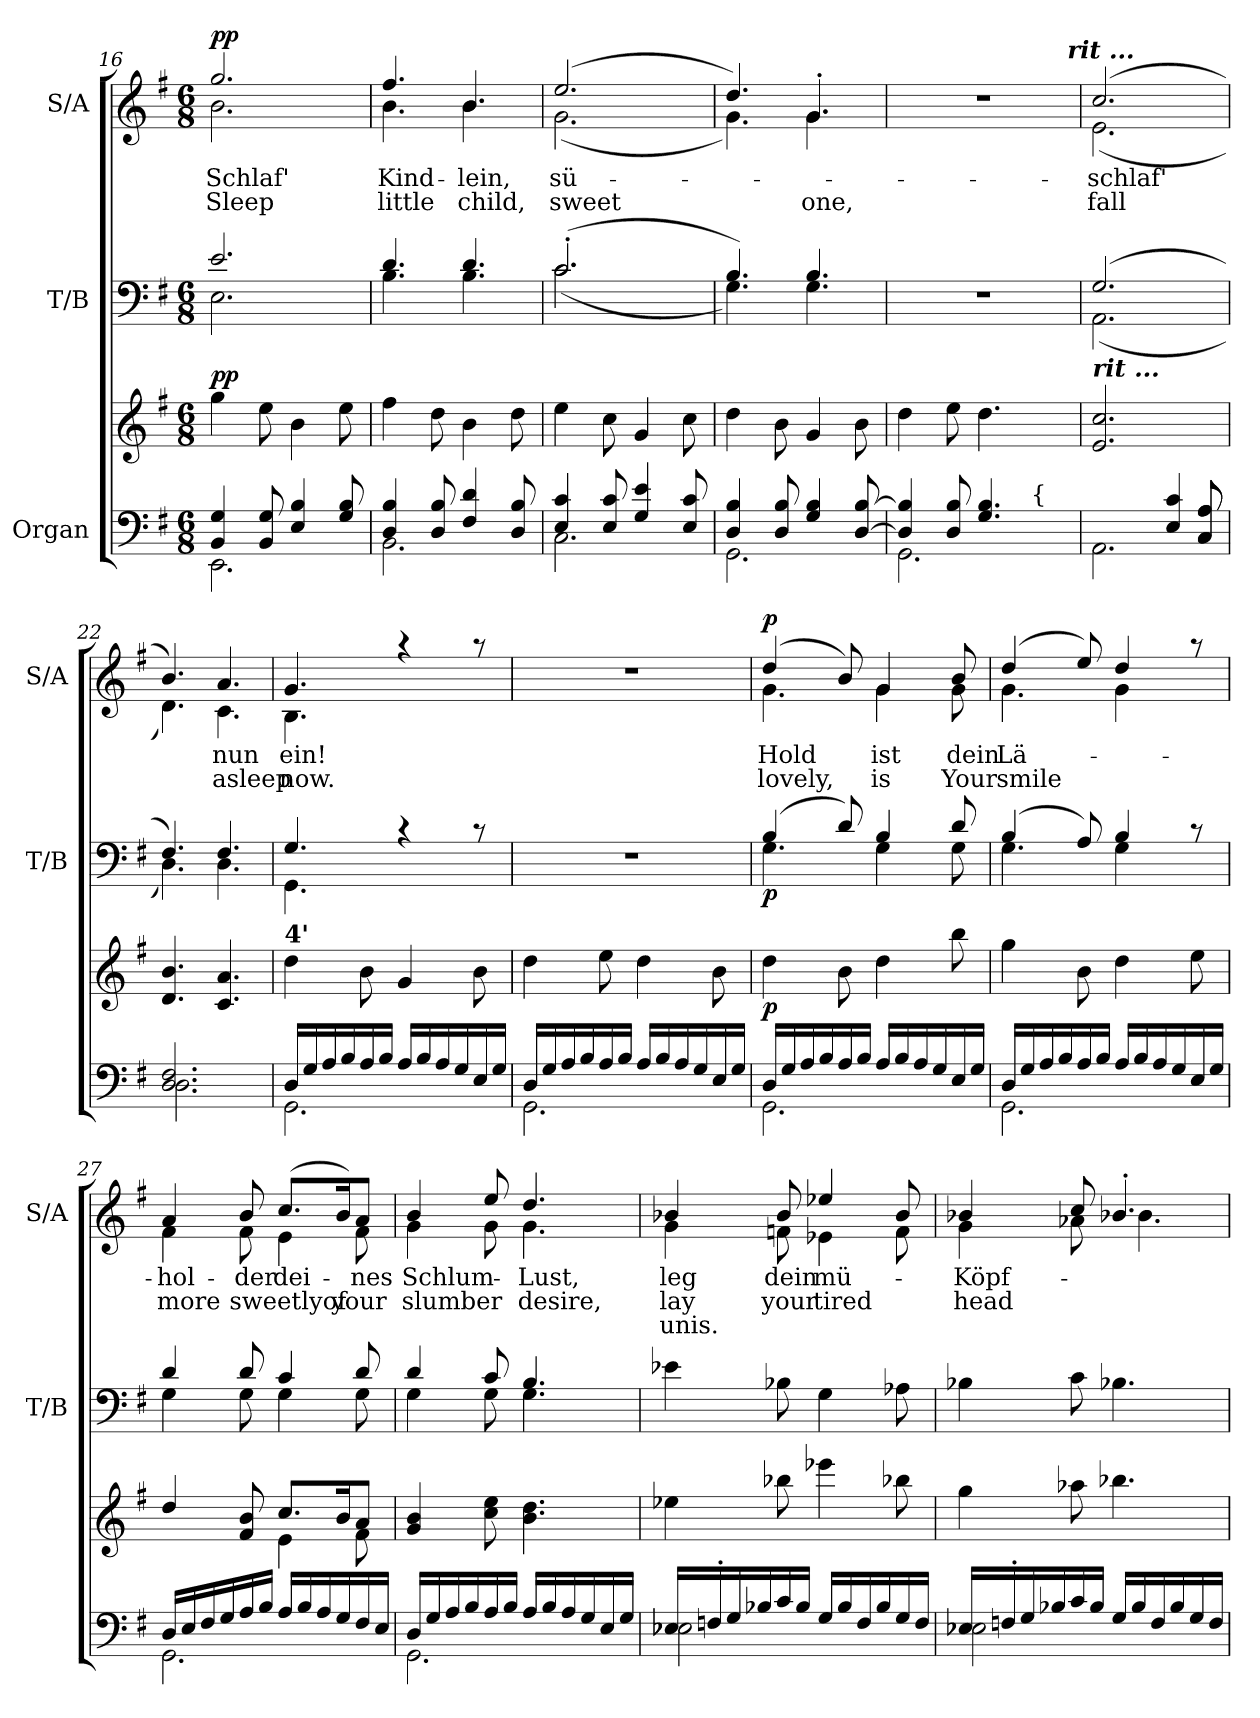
**kern	**kern	**dynam	**kern	**dynam	**kern	**text	**text	**text	**dynam
*part3	*part3	*part3	*part2	*part2	*part1	*part1	*part1	*part1	*part1
*staff4	*staff3	*staff3/4	*staff2	*staff2	*staff1	*staff1	*staff1	*staff1	*staff1
*I"Organ	*	*	*I"T/B	*	*I"S/A	*	*	*	*
*	*	*	*I'T/B	*	*I'S/A	*	*	*	*
*clefF4	*clefG2	*	*clefF4	*	*clefG2	*	*	*	*
*k[f#]	*k[f#]	*	*k[f#]	*	*k[f#]	*	*	*	*
*G:	*G:	*	*G:	*	*G:	*	*	*	*
*M6/8	*M6/8	*	*M6/8	*	*M6/8	*	*	*	*
=16	=16	=16	=16	=16	=16	=16	=16	=16	=16
*^	*	*	*^	*	*	*	*	*	*
!	!	!	!LO:DY:a	!	!	!	!	!LO:LY:b	!LO:LY:b	!	!LO:DY:a
*	*	*	*	*	*	*	*^	*	*	*	*
4BB/ 4G/	2.EE\	4gg\	pp	2.e/	2.E\	.	2.gg/	2.b\	Schlaf'	Sleep	.	pp
8BB/ 8G/	.	8ee\	.	.	.	.	.	.	.	.	.	.
4E/ 4B/	.	4b\	.	.	.	.	.	.	.	.	.	.
8G/ 8B/	.	8ee\	.	.	.	.	.	.	.	.	.	.
=17	=17	=17	=17	=17	=17	=17	=17	=17	=17	=17	=17	=17
!	!	!	!	!	!	!	!	!	!LO:LY:b	!LO:LY:b	!	!
4D/ 4B/	2.BB\	4ff#\	.	4.d/	4.B\	.	4.ff#/	4.b\	Kind-	little	.	.
8D/ 8B/	.	8dd\	.	.	.	.	.	.	.	.	.	.
!	!	!	!	!	!	!	!	!	!LO:LY:b	!LO:LY:b	!	!
4F#/ 4d/	.	4b\	.	4.d/	4.B\	.	4.b/	4.b\	-lein,	child,	.	.
8D/ 8B/	.	8dd\	.	.	.	.	.	.	.	.	.	.
!!LO:LB:g=z	!!
=18	=18	=18	=18	=18	=18	=18	=18	=18	=18	=18	=18	=18
!	!	!	!	!	!	!	!	!	!LO:LY:b	!LO:LY:b	!	!
4E/ 4c/	2.C\	4ee\	.	(>2.c'>/	(<2.c\	.	(2.ee/	(<2.g\	sü-	sweet	.	.
8E/ 8c/	.	8cc\	.	.	.	.	.	.	.	.	.	.
4G/ 4e/	.	4g/	.	.	.	.	.	.	.	.	.	.
8E/ 8c/	.	8cc\	.	.	.	.	.	.	.	.	.	.
=19	=19	=19	=19	=19	=19	=19	=19	=19	=19	=19	=19	=19
4D/ 4B/	2.GG\	4dd\	.	4.B/)	4.G\)	.	4.dd/)	4.g\)	.	.	.	.
8D/ 8B/	.	8b\	.	.	.	.	.	.	.	.	.	.
!	!	!	!	!	!	!	!	!	!LO:LY:b	!LO:LY:b	!	!
4G/ 4B/	.	4g/	.	4.B/	4.G\	.	4.g'>/	4.g\	.	one,	.	.
[>8D/ [>8B/	.	8b\	.	.	.	.	.	.	.	.	.	.
*	*	*	*	*v	*v	*	*	*	*	*	*	*
=20	=20	=20	=20	=20	=20	=20	=20	=20	=20	=20	=20
!	!	!	!	!LO:N:vis=1	!	!LO:N:vis=1	!	!	!	!	!
*	*^	*	*	*	*	*	*	*	*	*	*
4D/] 4B/]	2.GG\	2ryy	4dd\	.	2.r	.	2.r	2ryy	.	.	.	.
8D/ 8B/	.	.	8ee\	.	.	.	.	.	.	.	.	.
4.G/ 4.B/	.	.	4.dd\	.	.	.	.	.	.	.	.	.
.	.	16ryy	.	.	.	.	.	8..ryy	.	.	.	.
!	!	!LO:TX:a:t={	!	!	!	!	!	!	!	!	!	!
.	.	8.ryy	.	.	.	.	.	.	.	.	.	.
!	!	!	!	!	!	!	!	!LO:TX:a:Bi:t=rit ...	!	!	!	!
.	.	.	.	.	.	.	.	32ryy	.	.	.	.
=21	=21	=21	=21	=21	=21	=21	=21	=21	=21	=21	=21	=21
*	*	*^	*	*	*^	*	*	*	*	*	*	*
!	!	!	!	!LO:TX:a:Bi:t=rit ...	!	!	!	!	!	!	!	!	!	!
!	!	!	!	!	!	!	!	!	!	!	!LO:LY:b	!LO:LY:b	!	!
2.AA\	2ryy	2ryy	2ryy	2.e/ 2.cc/	.	(2.G/	(<2.AA\	.	(2.cc/	(<2.e\	schlaf'	fall	.	.
.	8ryy	4E/ 4c/	8ryy	.	.	.	.	.	.	.	.	.	.	.
.	8C/ 8A/	.	8C/ 8A/	.	.	.	.	.	.	.	.	.	.	.
*	*v	*v	*v	*	*	*	*	*	*	*	*	*	*	*
=22	=22	=22	=22	=22	=22	=22	=22	=22	=22	=22	=22	=22
2.D/ 2.F#/	2.D\	4.d/ 4.b/	.	4.F#/)	4.D\)	.	4.b/)	4.d\)	.	.	.	.
!	!	!	!	!	!	!	!	!	!LO:LY:b	!LO:LY:b	!	!
.	.	4.c/ 4.a/	.	4.F#/	4.D\	.	4.a/	4.c\	nun	asleep	.	.
=23	=23	=23	=23	=23	=23	=23	=23	=23	=23	=23	=23	=23
!	!	!LO:TX:a:B:t=4'	!	!	!	!	!	!	!	!	!	!
!	!	!	!	!	!	!	!	!	!LO:LY:b	!LO:LY:b	!	!
16D/LL	2.GG\	4dd\	.	4.G/	4.GG\	.	4.g/	4.B\	ein!	now.	.	.
16G/	.	.	.	.	.	.	.	.	.	.	.	.
16A/	.	.	.	.	.	.	.	.	.	.	.	.
16B/	.	.	.	.	.	.	.	.	.	.	.	.
16A/	.	8b\	.	.	.	.	.	.	.	.	.	.
16B/JJ	.	.	.	.	.	.	.	.	.	.	.	.
16A/LL	.	4g/	.	4rc	4.ryy	.	4raa	4.ryy	.	.	.	.
16B/	.	.	.	.	.	.	.	.	.	.	.	.
16A/	.	.	.	.	.	.	.	.	.	.	.	.
16G/	.	.	.	.	.	.	.	.	.	.	.	.
16E/	.	8b\	.	8rc	.	.	8raa	.	.	.	.	.
16G/JJ	.	.	.	.	.	.	.	.	.	.	.	.
*	*	*	*	*v	*v	*	*	*	*	*	*	*
*	*	*	*	*	*	*v	*v	*	*	*	*
!!LO:PB:g=z
=24	=24	=24	=24	=24	=24	=24	=24	=24	=24	=24
!	!	!	!	!LO:N:vis=1	!	!LO:N:vis=1	!	!	!	!
16D/LL	2.GG\	4dd\	.	2.r	.	2.r	.	.	.	.
16G/	.	.	.	.	.	.	.	.	.	.
16A/	.	.	.	.	.	.	.	.	.	.
16B/	.	.	.	.	.	.	.	.	.	.
16A/	.	8ee\	.	.	.	.	.	.	.	.
16B/JJ	.	.	.	.	.	.	.	.	.	.
16A/LL	.	4dd\	.	.	.	.	.	.	.	.
16B/	.	.	.	.	.	.	.	.	.	.
16A/	.	.	.	.	.	.	.	.	.	.
16G/	.	.	.	.	.	.	.	.	.	.
16E/	.	8b\	.	.	.	.	.	.	.	.
16G/JJ	.	.	.	.	.	.	.	.	.	.
=25	=25	=25	=25	=25	=25	=25	=25	=25	=25	=25
*	*	*	*	*^	*	*	*	*	*	*
!	!	!	!LO:DY:b	!	!	!LO:DY:b	!	!LO:LY:b	!LO:LY:b	!	!LO:DY:a
*	*	*	*	*	*	*	*^	*	*	*	*
16D/LL	2.GG\	4dd\	p	(4B/	4.G\	p	(4dd/	4.g\	Hold	lovely,	.	p
16G/	.	.	.	.	.	.	.	.	.	.	.	.
16A/	.	.	.	.	.	.	.	.	.	.	.	.
16B/	.	.	.	.	.	.	.	.	.	.	.	.
16A/	.	8b\	.	8d/)	.	.	8b/)	.	.	.	.	.
16B/JJ	.	.	.	.	.	.	.	.	.	.	.	.
!	!	!	!	!	!	!	!	!	!LO:LY:b	!LO:LY:b	!	!
16A/LL	.	4dd\	.	4B/	4G\	.	4g/	4g\	ist	is	.	.
16B/	.	.	.	.	.	.	.	.	.	.	.	.
16A/	.	.	.	.	.	.	.	.	.	.	.	.
16G/	.	.	.	.	.	.	.	.	.	.	.	.
!	!	!	!	!	!	!	!	!	!LO:LY:b	!LO:LY:b	!	!
16E/	.	8bb\	.	8d/	8G\	.	8b/	8g\	dein	Your	.	.
16G/JJ	.	.	.	.	.	.	.	.	.	.	.	.
=26	=26	=26	=26	=26	=26	=26	=26	=26	=26	=26	=26	=26
!	!	!	!	!	!	!	!	!	!LO:LY:b	!LO:LY:b	!	!
16D/LL	2.GG\	4gg\	.	(4B/	4.G\	.	(4dd/	4.g\	Lä-	smile	.	.
16G/	.	.	.	.	.	.	.	.	.	.	.	.
16A/	.	.	.	.	.	.	.	.	.	.	.	.
16B/	.	.	.	.	.	.	.	.	.	.	.	.
16A/	.	8b\	.	8A/)	.	.	8ee/)	.	.	.	.	.
16B/JJ	.	.	.	.	.	.	.	.	.	.	.	.
16A/LL	.	4dd\	.	4B/	4G\	.	4dd/	4g\	.	.	.	.
16B/	.	.	.	.	.	.	.	.	.	.	.	.
16A/	.	.	.	.	.	.	.	.	.	.	.	.
16G/	.	.	.	.	.	.	.	.	.	.	.	.
16E/	.	8ee\	.	8rc	8ryy	.	8raa	8ryy	.	.	.	.
16G/JJ	.	.	.	.	.	.	.	.	.	.	.	.
=27	=27	=27	=27	=27	=27	=27	=27	=27	=27	=27	=27	=27
*	*	*^	*	*	*	*	*	*	*	*	*	*
!	!	!	!	!	!	!	!	!	!	!LO:LY:b	!LO:LY:b	!	!
16D/LL	2.GG\	4dd/	4.ryy	.	4d/	4G\	.	4a/	4f#\	hol-	more	.	.
16E/	.	.	.	.	.	.	.	.	.	.	.	.	.
16F#/	.	.	.	.	.	.	.	.	.	.	.	.	.
16G/	.	.	.	.	.	.	.	.	.	.	.	.	.
!	!	!	!	!	!	!	!	!	!	!LO:LY:b	!LO:LY:b	!	!
16A/	.	8f#/ 8b/	.	.	8d/	8G\	.	8b/	8f#\	-der	sweetlyof	.	.
16B/JJ	.	.	.	.	.	.	.	.	.	.	.	.	.
!	!	!	!	!	!	!	!	!	!	!LO:LY:b	!	!	!
16A/LL	.	8.cc/L	4e\	.	4c/	4G\	.	(>8.cc/L	4e\	dei-	.	.	.
16B/	.	.	.	.	.	.	.	.	.	.	.	.	.
16A/	.	.	.	.	.	.	.	.	.	.	.	.	.
!	!	!	!	!	!	!	!	!	!	!	!LO:LY:b	!	!
16G/	.	16b/k	.	.	.	.	.	16b/k)	.	.	your	.	.
!	!	!	!	!	!	!	!	!	!	!LO:LY:b	!	!	!
16F#/	.	8a/J	8f#\	.	8d/	8G\	.	8a/J	8f#\	-nes	.	.	.
16E/JJ	.	.	.	.	.	.	.	.	.	.	.	.	.
*	*	*v	*v	*	*	*	*	*	*	*	*	*	*
!!LO:LB:g=z	!!
=28	=28	=28	=28	=28	=28	=28	=28	=28	=28	=28	=28	=28
!	!	!	!	!	!	!	!	!	!LO:LY:b	!LO:LY:b	!	!
16D/LL	2.GG\	4g/ 4b/	.	4d/	4G\	.	4b/	4g\	Schlum-	slumber	.	.
16G/	.	.	.	.	.	.	.	.	.	.	.	.
16A/	.	.	.	.	.	.	.	.	.	.	.	.
16B/	.	.	.	.	.	.	.	.	.	.	.	.
16A/	.	8cc\ 8ee\	.	8c/	8G\	.	8ee/	8g\	.	.	.	.
16B/JJ	.	.	.	.	.	.	.	.	.	.	.	.
!	!	!	!	!	!	!	!	!	!LO:LY:b	!LO:LY:b	!	!
16A/LL	.	4.b\ 4.dd\	.	4.B/	4.G\	.	4.dd/	4.g\	Lust,	desire,	.	.
16B/	.	.	.	.	.	.	.	.	.	.	.	.
16A/	.	.	.	.	.	.	.	.	.	.	.	.
16G/	.	.	.	.	.	.	.	.	.	.	.	.
16E/	.	.	.	.	.	.	.	.	.	.	.	.
16G/JJ	.	.	.	.	.	.	.	.	.	.	.	.
*	*	*	*	*v	*v	*	*	*	*	*	*	*
=29	=29	=29	=29	=29	=29	=29	=29	=29	=29	=29	=29
!	!	!	!	!	!	!	!	!LO:LY:b	!LO:LY:b	!LO:LY:b	!
16E-X/LL	2E-\	4ee-X\	.	4e-X\	.	4b-X/	4g\	leg	lay	unis.	.
16Fn'>/	.	.	.	.	.	.	.	.	.	.	.
16G/	.	.	.	.	.	.	.	.	.	.	.
16B-X/	.	.	.	.	.	.	.	.	.	.	.
!	!	!	!	!	!	!	!	!LO:LY:b	!LO:LY:b	!	!
16c/	.	8bb-X\	.	8B-X\	.	8b-/	8fn\	dein	your	.	.
16B-/JJ	.	.	.	.	.	.	.	.	.	.	.
!	!	!	!	!	!	!	!	!LO:LY:b	!LO:LY:b	!	!
16G/LL	.	4eee-X\	.	4G\	.	4ee-X/	4e-X\	mü-	tired	.	.
16B-/	.	.	.	.	.	.	.	.	.	.	.
16F/	4ryy	.	.	.	.	.	.	.	.	.	.
16B-/	.	.	.	.	.	.	.	.	.	.	.
16G/	.	8bb-X\	.	8A-X\	.	8b-/	8f\	.	.	.	.
16F/JJ	.	.	.	.	.	.	.	.	.	.	.
=30	=30	=30	=30	=30	=30	=30	=30	=30	=30	=30	=30
!	!	!	!	!	!	!	!	!LO:LY:b	!LO:LY:b	!	!
16E-X/LL	2E-\	4gg\	.	4B-X\	.	4b-X/	4g\	Köpf-	head	.	.
16Fn'>/	.	.	.	.	.	.	.	.	.	.	.
16G/	.	.	.	.	.	.	.	.	.	.	.
16B-X/	.	.	.	.	.	.	.	.	.	.	.
16c/	.	8aa-X\	.	8c\	.	8cc/	8a-X\	.	.	.	.
16B-/JJ	.	.	.	.	.	.	.	.	.	.	.
16G/LL	.	4.bb-X\	.	4.B-X\	.	4.b-X'>/	4.b-\	.	.	.	.
16B-/	.	.	.	.	.	.	.	.	.	.	.
16F/	4ryy	.	.	.	.	.	.	.	.	.	.
16B-/	.	.	.	.	.	.	.	.	.	.	.
16G/	.	.	.	.	.	.	.	.	.	.	.
16F/JJ	.	.	.	.	.	.	.	.	.	.	.
*v	*v	*	*	*	*	*v	*v	*	*	*	*
=	=	=	=	=	=	=	=	=	=
*-	*-	*-	*-	*-	*-	*-	*-	*-	*-
